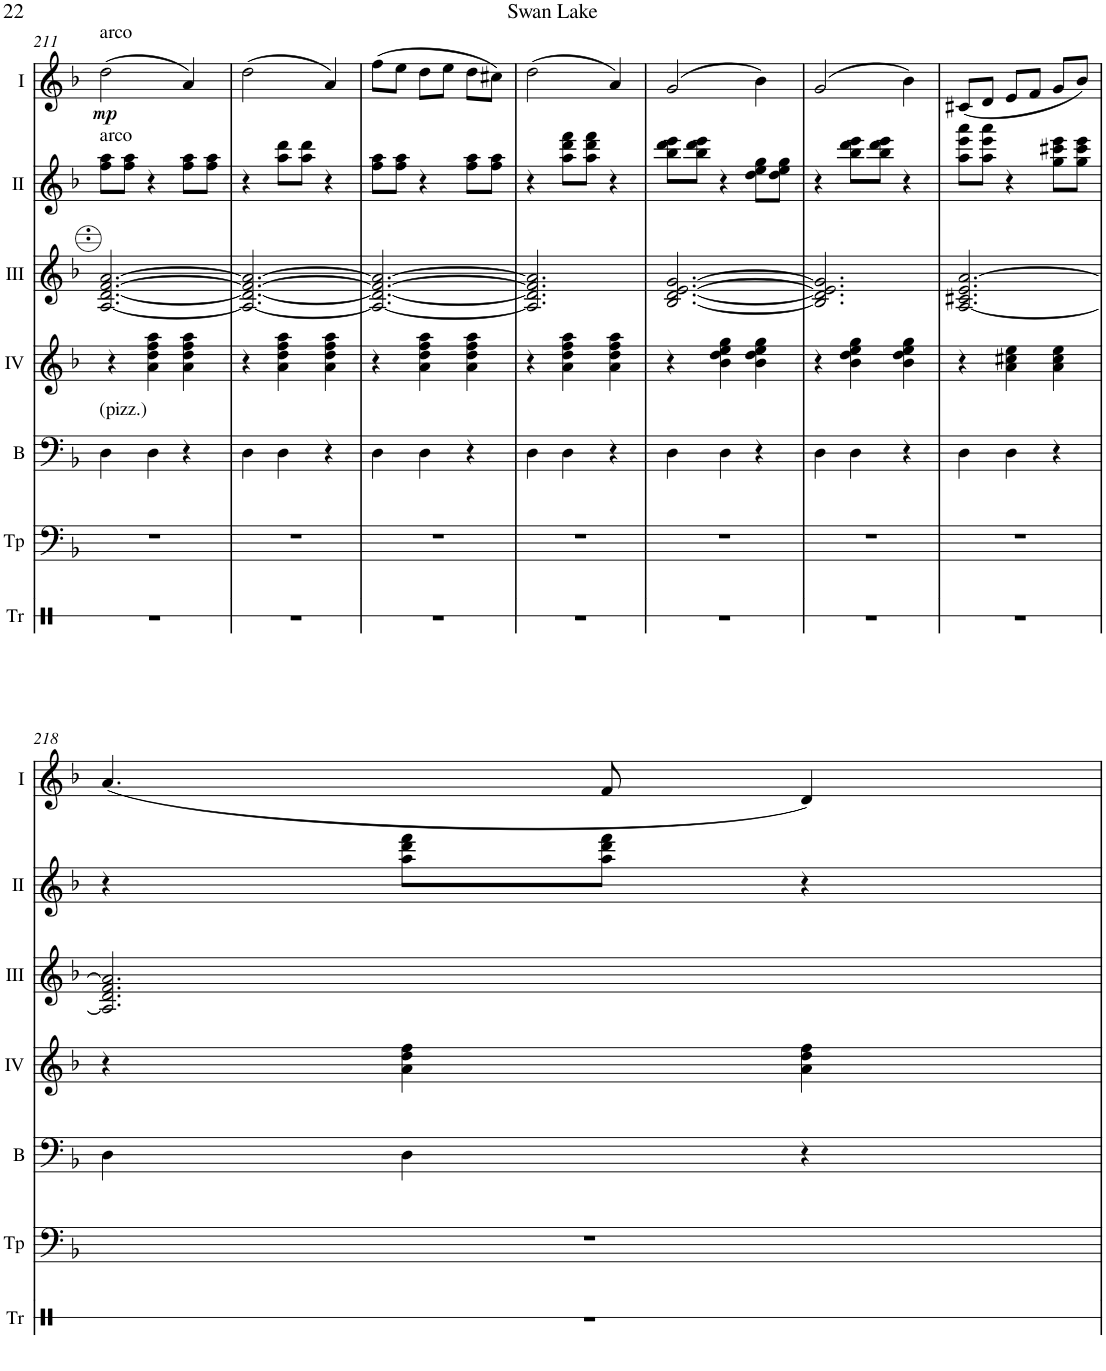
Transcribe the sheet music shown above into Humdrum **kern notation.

**kern	**kern	**kern	**kern	**kern	**kern	**kern	**dynam
*part7	*part6	*part5	*part4	*part3	*part2	*part1	*part1
*staff7	*staff6	*staff5	*staff4	*staff3	*staff2	*staff1	*staff1
*I"Triangle	*I"Timp.	*I"Bass	*I"Acc. 4	*I"Acc. 3	*I"Acc. 2	*I"Acc. 1	*
*I'Tr	*I'Tp	*I'B	*	*	*	*	*
!!LO:PB:g=z
*clefX	*clefF4	*clefF4	*clefG2	*clefG2	*clefG2	*clefG2	*
*	*	*Trd7c12	*Trd7c12	*Trd7c12	*	*	*
*k[]	*k[b-]	*k[b-]	*k[b-]	*k[b-]	*k[b-]	*k[b-]	*
*M3/4	*M3/4	*M3/4	*M3/4	*M3/4	*M3/4	*M3/4	*
=211	=211	=211	=211	=211	=211	=211	=211
!	!	!	!	!	!	!LO:TX:a:t=arco	!
!	!	!	!	!	!LO:TX:a:t=arco	!	!
!	!	!LO:TX:a:t=(pizz.)	!	!	!	!	!
!	!	!	!	!	!	!	!LO:DY:b
2.r	2.r	4D\	4r	[2.a/ [2.dd/ [2.ff/ [2.aa/	8ff\ 8aa\L	(2dd\	mp
.	.	.	.	.	8ff\ 8aa\J	.	.
.	.	4D\	4a\ 4dd\ 4ff\ 4aa\	.	4r	.	.
.	.	4r	4a\ 4dd\ 4ff\ 4aa\	.	8ff\ 8aa\L	4a/)	.
.	.	.	.	.	8ff\ 8aa\J	.	.
=212	=212	=212	=212	=212	=212	=212	=212
2.r	2.r	4D\	4r	2.a/_ 2.dd/_ 2.ff/_ 2.aa/_	4r	(2dd\	.
.	.	4D\	4a\ 4dd\ 4ff\ 4aa\	.	8aa\ 8ddd\L	.	.
.	.	.	.	.	8aa\ 8ddd\J	.	.
.	.	4r	4a\ 4dd\ 4ff\ 4aa\	.	4r	4a/)	.
=213	=213	=213	=213	=213	=213	=213	=213
2.r	2.r	4D\	4r	2.a/_ 2.dd/_ 2.ff/_ 2.aa/_	8ff\ 8aa\L	(8ff\L	.
.	.	.	.	.	8ff\ 8aa\J	8ee\J	.
.	.	4D\	4a\ 4dd\ 4ff\ 4aa\	.	4r	8dd\L	.
.	.	.	.	.	.	8ee\J	.
.	.	4r	4a\ 4dd\ 4ff\ 4aa\	.	8ff\ 8aa\L	8dd\L	.
.	.	.	.	.	8ff\ 8aa\J	8cc#X\J)	.
=214	=214	=214	=214	=214	=214	=214	=214
2.r	2.r	4D\	4r	2.a/] 2.dd/] 2.ff/] 2.aa/]	4r	(2dd\	.
.	.	4D\	4a\ 4dd\ 4ff\ 4aa\	.	8aa\ 8ddd\ 8fff\L	.	.
.	.	.	.	.	8aa\ 8ddd\ 8fff\J	.	.
.	.	4r	4a\ 4dd\ 4ff\ 4aa\	.	4r	4a/)	.
=215	=215	=215	=215	=215	=215	=215	=215
2.r	2.r	4D\	4r	[2.b-/ [2.dd/ [2.ee/ [2.gg/	8bb-\ 8ddd\ 8eee\L	(2g/	.
.	.	.	.	.	8bb-\ 8ddd\ 8eee\J	.	.
.	.	4D\	4b-\ 4dd\ 4ee\ 4gg\	.	4r	.	.
.	.	4r	4b-\ 4dd\ 4ee\ 4gg\	.	8dd\ 8ee\ 8gg\L	4b-\)	.
.	.	.	.	.	8dd\ 8ee\ 8gg\J	.	.
=216	=216	=216	=216	=216	=216	=216	=216
2.r	2.r	4D\	4r	2.b-/] 2.dd/] 2.ee/] 2.gg/]	4r	(2g/	.
.	.	4D\	4b-\ 4dd\ 4ee\ 4gg\	.	8bb-\ 8ddd\ 8eee\L	.	.
.	.	.	.	.	8bb-\ 8ddd\ 8eee\J	.	.
.	.	4r	4b-\ 4dd\ 4ee\ 4gg\	.	4r	4b-\)	.
=217	=217	=217	=217	=217	=217	=217	=217
2.r	2.r	4D\	4r	[2.a/ 2.cc#X/ 2.ee/ [2.aa/	8aa\ 8eee\ 8aaa\L	(8c#X/L	.
.	.	.	.	.	8aa\ 8eee\ 8aaa\J	8d/J	.
.	.	4D\	4a\ 4cc#X\ 4ee\	.	4r	8e/L	.
.	.	.	.	.	.	8f/J	.
.	.	4r	4a\ 4cc#\ 4ee\	.	8gg\ 8ccc#X\ 8eee\L	8g/L	.
.	.	.	.	.	8gg\ 8ccc#\ 8eee\J	8b-/J)	.
!!LO:LB:g=z
=218	=218	=218	=218	=218	=218	=218	=218
2.r	2.r	4D\	4r	2.a/] 2.dd/ 2.ff/ 2.aa/]	4r	(4.a/	.
.	.	4D\	4a\ 4dd\ 4ff\	.	8aa\ 8ddd\ 8fff\L	.	.
.	.	.	.	.	8aa\ 8ddd\ 8fff\J	8f/	.
.	.	4r	4a\ 4dd\ 4ff\	.	4r	4d/)	.
=	=	=	=	=	=	=	=
*-	*-	*-	*-	*-	*-	*-	*-
